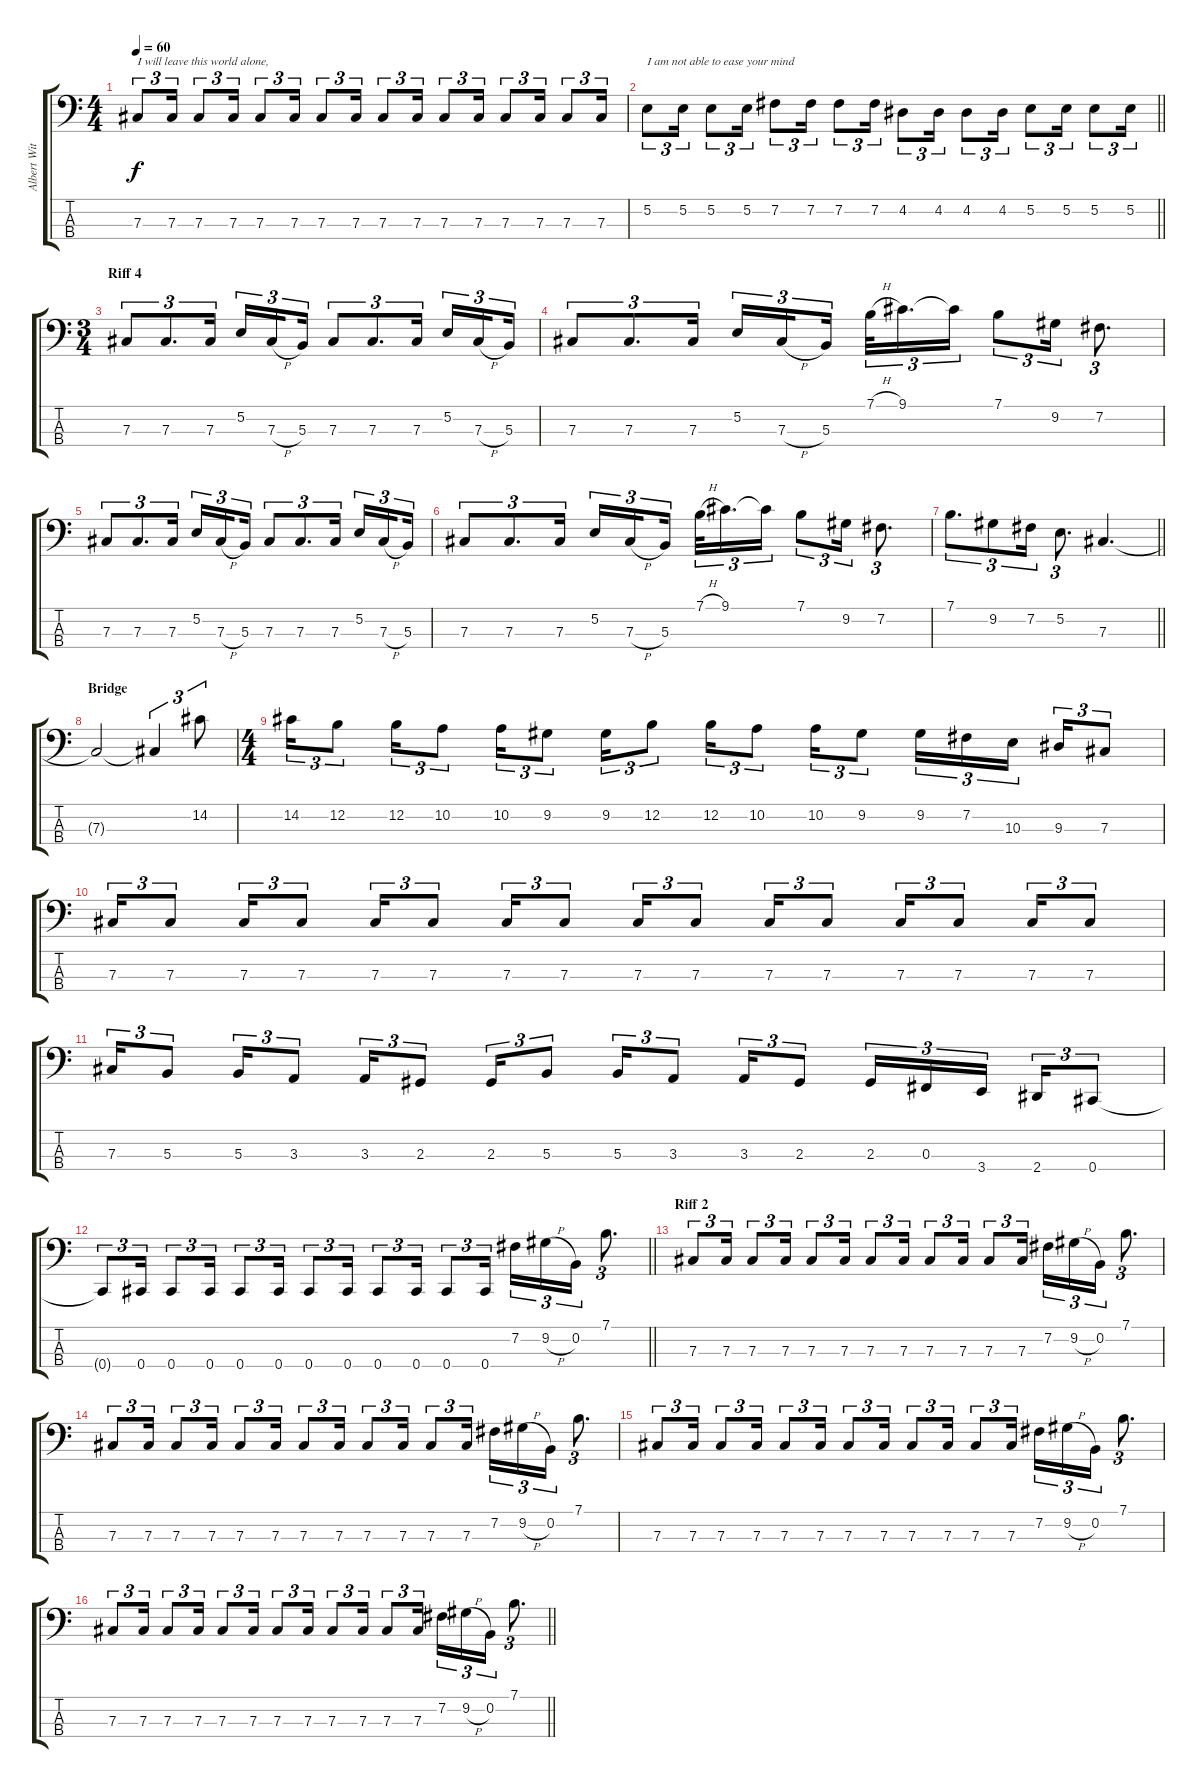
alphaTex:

\track ("Albert Witcfinder" "Albert Wit") {instrument electricbassfinger}
\staff {score tabs}
\tuning (E2 B1 Gb1 Db1) {hide}
\ts (4 4)
\tempo 60
\clef f4
\ks c
7.3.8{tu (3 2) txt "I will leave this world alone," dy f} 7.3.16{tu (3 2)} 7.3.8{tu (3 2)} 7.3.16{tu (3 2)} 7.3.8{tu (3 2)} 7.3.16{tu (3 2)} 7.3.8{tu (3 2)} 7.3.16{tu (3 2)} 7.3.8{tu (3 2)} 7.3.16{tu (3 2)} 7.3.8{tu (3 2)} 7.3.16{tu (3 2)} 7.3.8{tu (3 2)} 7.3.16{tu (3 2)} 7.3.8{tu (3 2)} 7.3.16{tu (3 2)} |
\barLineRight lightlight
5.2.8{tu (3 2) txt "I am not able to ease your mind"} 5.2.16{tu (3 2)} 5.2.8{tu (3 2)} 5.2.16{tu (3 2)} 7.2.8{tu (3 2)} 7.2.16{tu (3 2)} 7.2.8{tu (3 2)} 7.2.16{tu (3 2)} 4.2.8{tu (3 2)} 4.2.16{tu (3 2)} 4.2.8{tu (3 2)} 4.2.16{tu (3 2)} 5.2.8{tu (3 2)} 5.2.16{tu (3 2)} 5.2.8{tu (3 2)} 5.2.16{tu (3 2)} |
\ts (3 4)
\section ("" "Riff 4")
7.3.8{tu (3 2)} 7.3.8{d tu (3 2)} 7.3.16{tu (3 2)} 5.2.16{tu (3 2)} 7.3{h}.16{tu (3 2) beam splitsecondary} 5.3.16{tu (3 2)} 7.3.8{tu (3 2)} 7.3.8{d tu (3 2)} 7.3.16{tu (3 2)} 5.2.16{tu (3 2)} 7.3{h}.16{tu (3 2) beam splitsecondary} 5.3.16{tu (3 2)} |
7.3.8{tu (3 2)} 7.3.8{d tu (3 2)} 7.3.16{tu (3 2)} 5.2.16{tu (3 2)} 7.3{h}.16{tu (3 2) beam splitsecondary} 5.3.16{tu (3 2)} 7.1{h}.32{tu (3 2) beam splitsecondary} 9.1.16{d tu (3 2)} 9.1{t}.16{tu (3 2)} 7.1.8{tu (3 2)} 9.2.16{tu (3 2)} 7.2.8{d tu (3 2)} |
7.3.8{tu (3 2)} 7.3.8{d tu (3 2)} 7.3.16{tu (3 2)} 5.2.16{tu (3 2)} 7.3{h}.16{tu (3 2) beam splitsecondary} 5.3.16{tu (3 2)} 7.3.8{tu (3 2)} 7.3.8{d tu (3 2)} 7.3.16{tu (3 2)} 5.2.16{tu (3 2)} 7.3{h}.16{tu (3 2) beam splitsecondary} 5.3.16{tu (3 2)} |
7.3.8{tu (3 2)} 7.3.8{d tu (3 2)} 7.3.16{tu (3 2)} 5.2.16{tu (3 2)} 7.3{h}.16{tu (3 2) beam splitsecondary} 5.3.16{tu (3 2)} 7.1{h}.32{tu (3 2) beam splitsecondary} 9.1.16{d tu (3 2)} 9.1{t}.16{tu (3 2)} 7.1.8{tu (3 2)} 9.2.16{tu (3 2)} 7.2.8{d tu (3 2)} |
\barLineRight lightlight
7.1.8{d tu (3 2)} 9.2.8{tu (3 2)} 7.2.16{tu (3 2)} 5.2.8{d tu (3 2)} 7.3.4{d} |
\section ("" "Bridge")
7.3{t}.2 7.3{t}.4{tu (3 2)} 14.2.8{tu (3 2)} |
\ts (4 4)
14.2.16{tu (3 2)} 12.2.8{tu (3 2)} 12.2.16{tu (3 2)} 10.2.8{tu (3 2)} 10.2.16{tu (3 2)} 9.2.8{tu (3 2)} 9.2.16{tu (3 2)} 12.2.8{tu (3 2)} 12.2.16{tu (3 2)} 10.2.8{tu (3 2)} 10.2.16{tu (3 2)} 9.2.8{tu (3 2)} 9.2.16{tu (3 2)} 7.2.16{tu (3 2)} 10.3.16{tu (3 2) beam splitsecondary} 9.3.16{tu (3 2)} 7.3.8{tu (3 2)} |
7.3.16{tu (3 2)} 7.3.8{tu (3 2)} 7.3.16{tu (3 2)} 7.3.8{tu (3 2)} 7.3.16{tu (3 2)} 7.3.8{tu (3 2)} 7.3.16{tu (3 2)} 7.3.8{tu (3 2)} 7.3.16{tu (3 2)} 7.3.8{tu (3 2)} 7.3.16{tu (3 2)} 7.3.8{tu (3 2)} 7.3.16{tu (3 2)} 7.3.8{tu (3 2)} 7.3.16{tu (3 2)} 7.3.8{tu (3 2)} |
7.3.16{tu (3 2)} 5.3.8{tu (3 2)} 5.3.16{tu (3 2)} 3.3.8{tu (3 2)} 3.3.16{tu (3 2)} 2.3.8{tu (3 2)} 2.3.16{tu (3 2)} 5.3.8{tu (3 2)} 5.3.16{tu (3 2)} 3.3.8{tu (3 2)} 3.3.16{tu (3 2)} 2.3.8{tu (3 2)} 2.3.16{tu (3 2)} 0.3.16{tu (3 2)} 3.4.16{tu (3 2) beam splitsecondary} 2.4.16{tu (3 2)} 0.4.8{tu (3 2)} |
\barLineRight lightlight
0.4{t}.8{tu (3 2)} 0.4.16{tu (3 2)} 0.4.8{tu (3 2)} 0.4.16{tu (3 2)} 0.4.8{tu (3 2)} 0.4.16{tu (3 2)} 0.4.8{tu (3 2)} 0.4.16{tu (3 2)} 0.4.8{tu (3 2)} 0.4.16{tu (3 2)} 0.4.8{tu (3 2)} 0.4.16{tu (3 2)} 7.2.16{tu (3 2)} 9.2{h}.16{tu (3 2)} 0.2.16{tu (3 2)} 7.1.8{d tu (3 2)} |
\section ("" "Riff 2")
7.3.8{tu (3 2)} 7.3.16{tu (3 2)} 7.3.8{tu (3 2)} 7.3.16{tu (3 2)} 7.3.8{tu (3 2)} 7.3.16{tu (3 2)} 7.3.8{tu (3 2)} 7.3.16{tu (3 2)} 7.3.8{tu (3 2)} 7.3.16{tu (3 2)} 7.3.8{tu (3 2)} 7.3.16{tu (3 2)} 7.2.16{tu (3 2)} 9.2{h}.16{tu (3 2)} 0.2.16{tu (3 2)} 7.1.8{d tu (3 2)} |
7.3.8{tu (3 2)} 7.3.16{tu (3 2)} 7.3.8{tu (3 2)} 7.3.16{tu (3 2)} 7.3.8{tu (3 2)} 7.3.16{tu (3 2)} 7.3.8{tu (3 2)} 7.3.16{tu (3 2)} 7.3.8{tu (3 2)} 7.3.16{tu (3 2)} 7.3.8{tu (3 2)} 7.3.16{tu (3 2)} 7.2.16{tu (3 2)} 9.2{h}.16{tu (3 2)} 0.2.16{tu (3 2)} 7.1.8{d tu (3 2)} |
7.3.8{tu (3 2)} 7.3.16{tu (3 2)} 7.3.8{tu (3 2)} 7.3.16{tu (3 2)} 7.3.8{tu (3 2)} 7.3.16{tu (3 2)} 7.3.8{tu (3 2)} 7.3.16{tu (3 2)} 7.3.8{tu (3 2)} 7.3.16{tu (3 2)} 7.3.8{tu (3 2)} 7.3.16{tu (3 2)} 7.2.16{tu (3 2)} 9.2{h}.16{tu (3 2)} 0.2.16{tu (3 2)} 7.1.8{d tu (3 2)} |
\barLineRight lightlight
7.3.8{tu (3 2)} 7.3.16{tu (3 2)} 7.3.8{tu (3 2)} 7.3.16{tu (3 2)} 7.3.8{tu (3 2)} 7.3.16{tu (3 2)} 7.3.8{tu (3 2)} 7.3.16{tu (3 2)} 7.3.8{tu (3 2)} 7.3.16{tu (3 2)} 7.3.8{tu (3 2)} 7.3.16{tu (3 2)} 7.2.16{tu (3 2)} 9.2{h}.16{tu (3 2)} 0.2.16{tu (3 2)} 7.1.8{d tu (3 2)}
